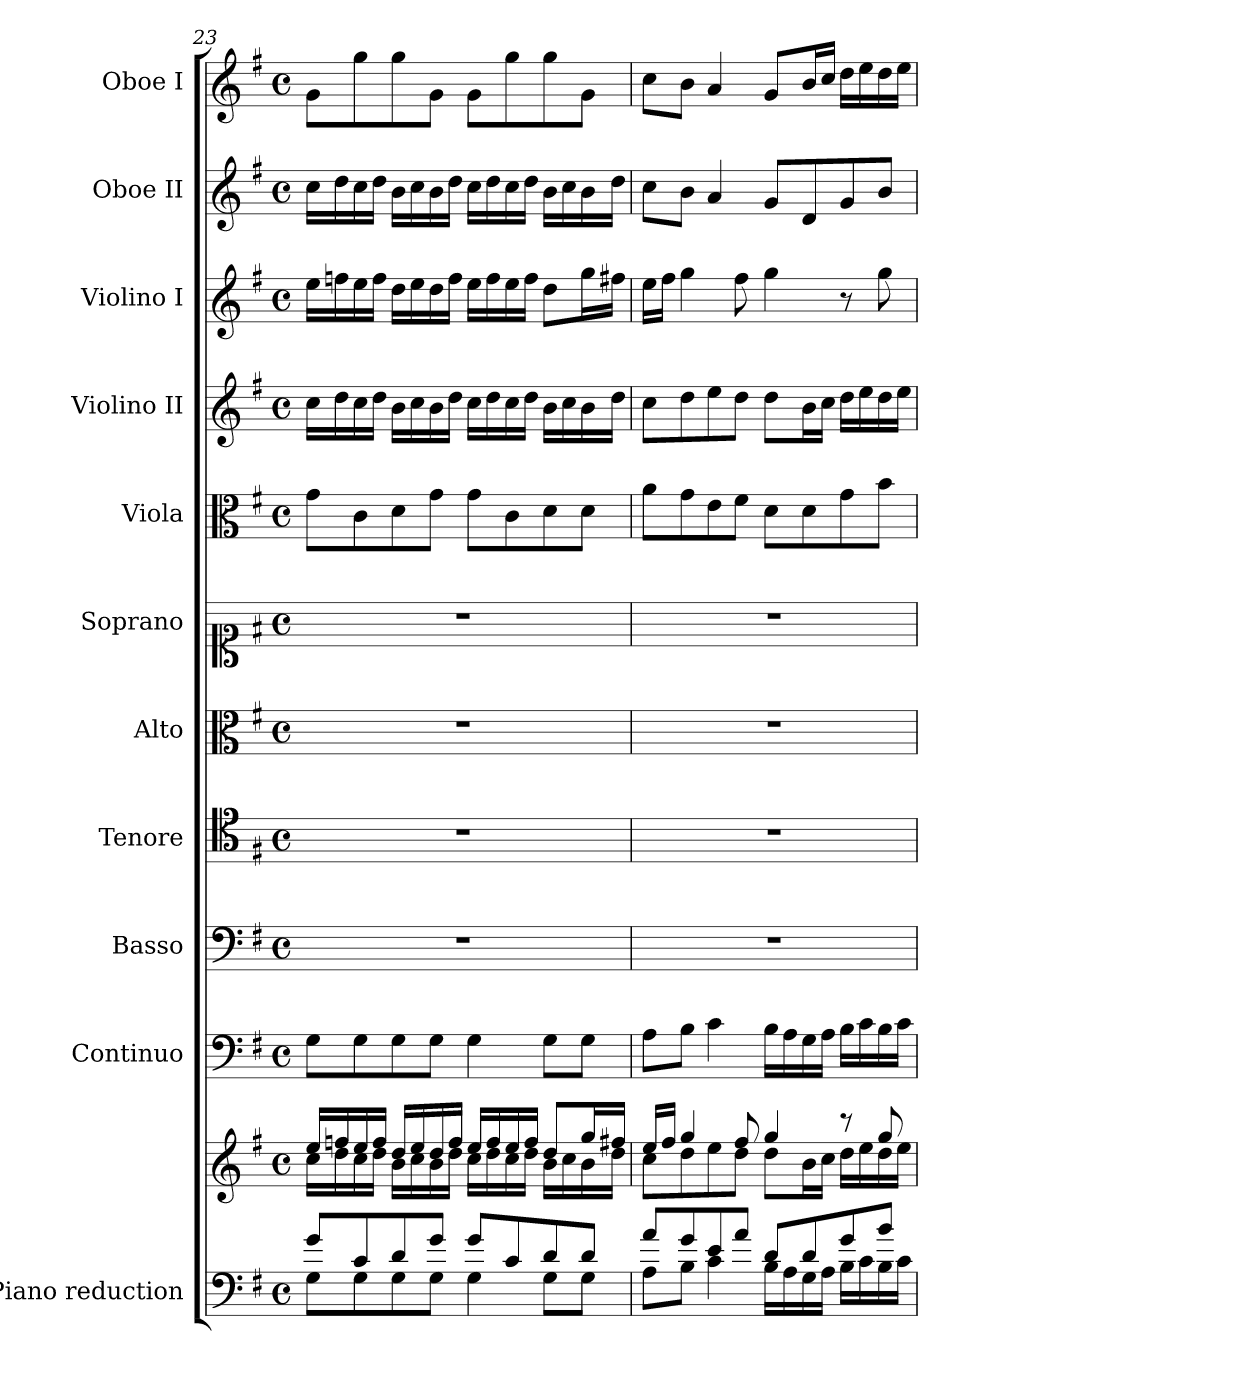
**kern	**kern	**kern	**kern	**kern	**kern	**kern	**kern	**kern	**kern	**kern	**kern
*part11	*part11	*part10	*part9	*part8	*part7	*part6	*part5	*part4	*part3	*part2	*part1
*staff12	*staff11	*staff10	*staff9	*staff8	*staff7	*staff6	*staff5	*staff4	*staff3	*staff2	*staff1
*I"Piano reduction	*	*I"Continuo	*I"Basso	*I"Tenore	*I"Alto	*I"Soprano	*I"Viola	*I"Violino II	*I"Violino I	*I"Oboe II	*I"Oboe I
*I'Pno	*	*	*	*	*	*	*	*	*	*I'Ob	*I'Ob
*clefF4	*clefG2	*clefF4	*clefF4	*clefC4	*clefC3	*clefC1	*clefC3	*clefG2	*clefG2	*clefG2	*clefG2
*k[f#]	*k[f#]	*k[f#]	*k[f#]	*k[f#]	*k[f#]	*k[f#]	*k[f#]	*k[f#]	*k[f#]	*k[f#]	*k[f#]
*M4/4	*M4/4	*M4/4	*M4/4	*M4/4	*M4/4	*M4/4	*M4/4	*M4/4	*M4/4	*M4/4	*M4/4
*met(c)	*met(c)	*met(c)	*met(c)	*met(c)	*met(c)	*met(c)	*met(c)	*met(c)	*met(c)	*met(c)	*met(c)
=23	=23	=23	=23	=23	=23	=23	=23	=23	=23	=23	=23
*^	*^	*	*	*	*	*	*	*	*	*	*
8g/L	8G\L	16ee/LL	16cc\LL	8G\L	1r	1r	1r	1r	8g\L	16cc\LL	16ee\LL	16cc\LL	8g\L
.	.	16ffn/	16dd\	.	.	.	.	.	.	16dd\	16ffn\	16dd\	.
8c/	8G\	16ee/	16cc\	8G\	.	.	.	.	8c\	16cc\	16ee\	16cc\	8gg\
.	.	16ff/JJ	16dd\JJ	.	.	.	.	.	.	16dd\JJ	16ff\JJ	16dd\JJ	.
8d/	8G\	16dd/LL	16b\LL	8G\	.	.	.	.	8d\	16b\LL	16dd\LL	16b\LL	8gg\
.	.	16ee/	16cc\	.	.	.	.	.	.	16cc\	16ee\	16cc\	.
8g/J	8G\J	16dd/	16b\	8G\J	.	.	.	.	8g\J	16b\	16dd\	16b\	8g\J
.	.	16ff/JJ	16dd\JJ	.	.	.	.	.	.	16dd\JJ	16ff\JJ	16dd\JJ	.
8g/L	4G\	16ee/LL	16cc\LL	4G\	.	.	.	.	8g\L	16cc\LL	16ee\LL	16cc\LL	8g\L
.	.	16ff/	16dd\	.	.	.	.	.	.	16dd\	16ff\	16dd\	.
8c/	.	16ee/	16cc\	.	.	.	.	.	8c\	16cc\	16ee\	16cc\	8gg\
.	.	16ff/JJ	16dd\JJ	.	.	.	.	.	.	16dd\JJ	16ff\JJ	16dd\JJ	.
8d/	8G\L	8dd/L	16b\LL	8G\L	.	.	.	.	8d\	16b\LL	8dd\L	16b\LL	8gg\
.	.	.	16cc\	.	.	.	.	.	.	16cc\	.	16cc\	.
8d/J	8G\J	16gg/L	16b\	8G\J	.	.	.	.	8d\J	16b\	16gg\L	16b\	8g\J
.	.	16ff#X/JJ	16dd\JJ	.	.	.	.	.	.	16dd\JJ	16ff#X\JJ	16dd\JJ	.
=24	=24	=24	=24	=24	=24	=24	=24	=24	=24	=24	=24	=24	=24
8a/L	8A\L	16ee/LL	8cc\L	8A\L	1r	1r	1r	1r	8a\L	8cc\L	16ee\LL	8cc\L	8cc\L
.	.	16ff#/JJ	.	.	.	.	.	.	.	.	16ff#\JJ	.	.
8g/	8B\J	4gg/	8dd\	8B\J	.	.	.	.	8g\	8dd\	4gg\	8b\J	8b\J
8e/	4c\	.	8ee\	4c\	.	.	.	.	8e\	8ee\	.	4a/	4a/
8a/J	.	8ff#/	8dd\J	.	.	.	.	.	8f#\J	8dd\J	8ff#\	.	.
8d/L	16B\LL	4gg/	8dd\L	16B\LL	.	.	.	.	8d\L	8dd\L	4gg\	8g/L	8g/L
.	16A\	.	.	16A\	.	.	.	.	.	.	.	.	.
8d/	16G\	.	16b\L	16G\	.	.	.	.	8d\	16b\L	.	8d/	16b/L
.	16A\JJ	.	16cc\JJ	16A\JJ	.	.	.	.	.	16cc\JJ	.	.	16cc/JJ
8g/	16B\LL	8r	16dd\LL	16B\LL	.	.	.	.	8g\	16dd\LL	8r	8g/	16dd\LL
.	16c\	.	16ee\	16c\	.	.	.	.	.	16ee\	.	.	16ee\
8b/J	16B\	8gg/	16dd\	16B\	.	.	.	.	8b\J	16dd\	8gg\	8b/J	16dd\
.	16c\JJ	.	16ee\JJ	16c\JJ	.	.	.	.	.	16ee\JJ	.	.	16ee\JJ
*v	*v	*	*	*	*	*	*	*	*	*	*	*	*
*	*v	*v	*	*	*	*	*	*	*	*	*	*
=	=	=	=	=	=	=	=	=	=	=	=
*-	*-	*-	*-	*-	*-	*-	*-	*-	*-	*-	*-
